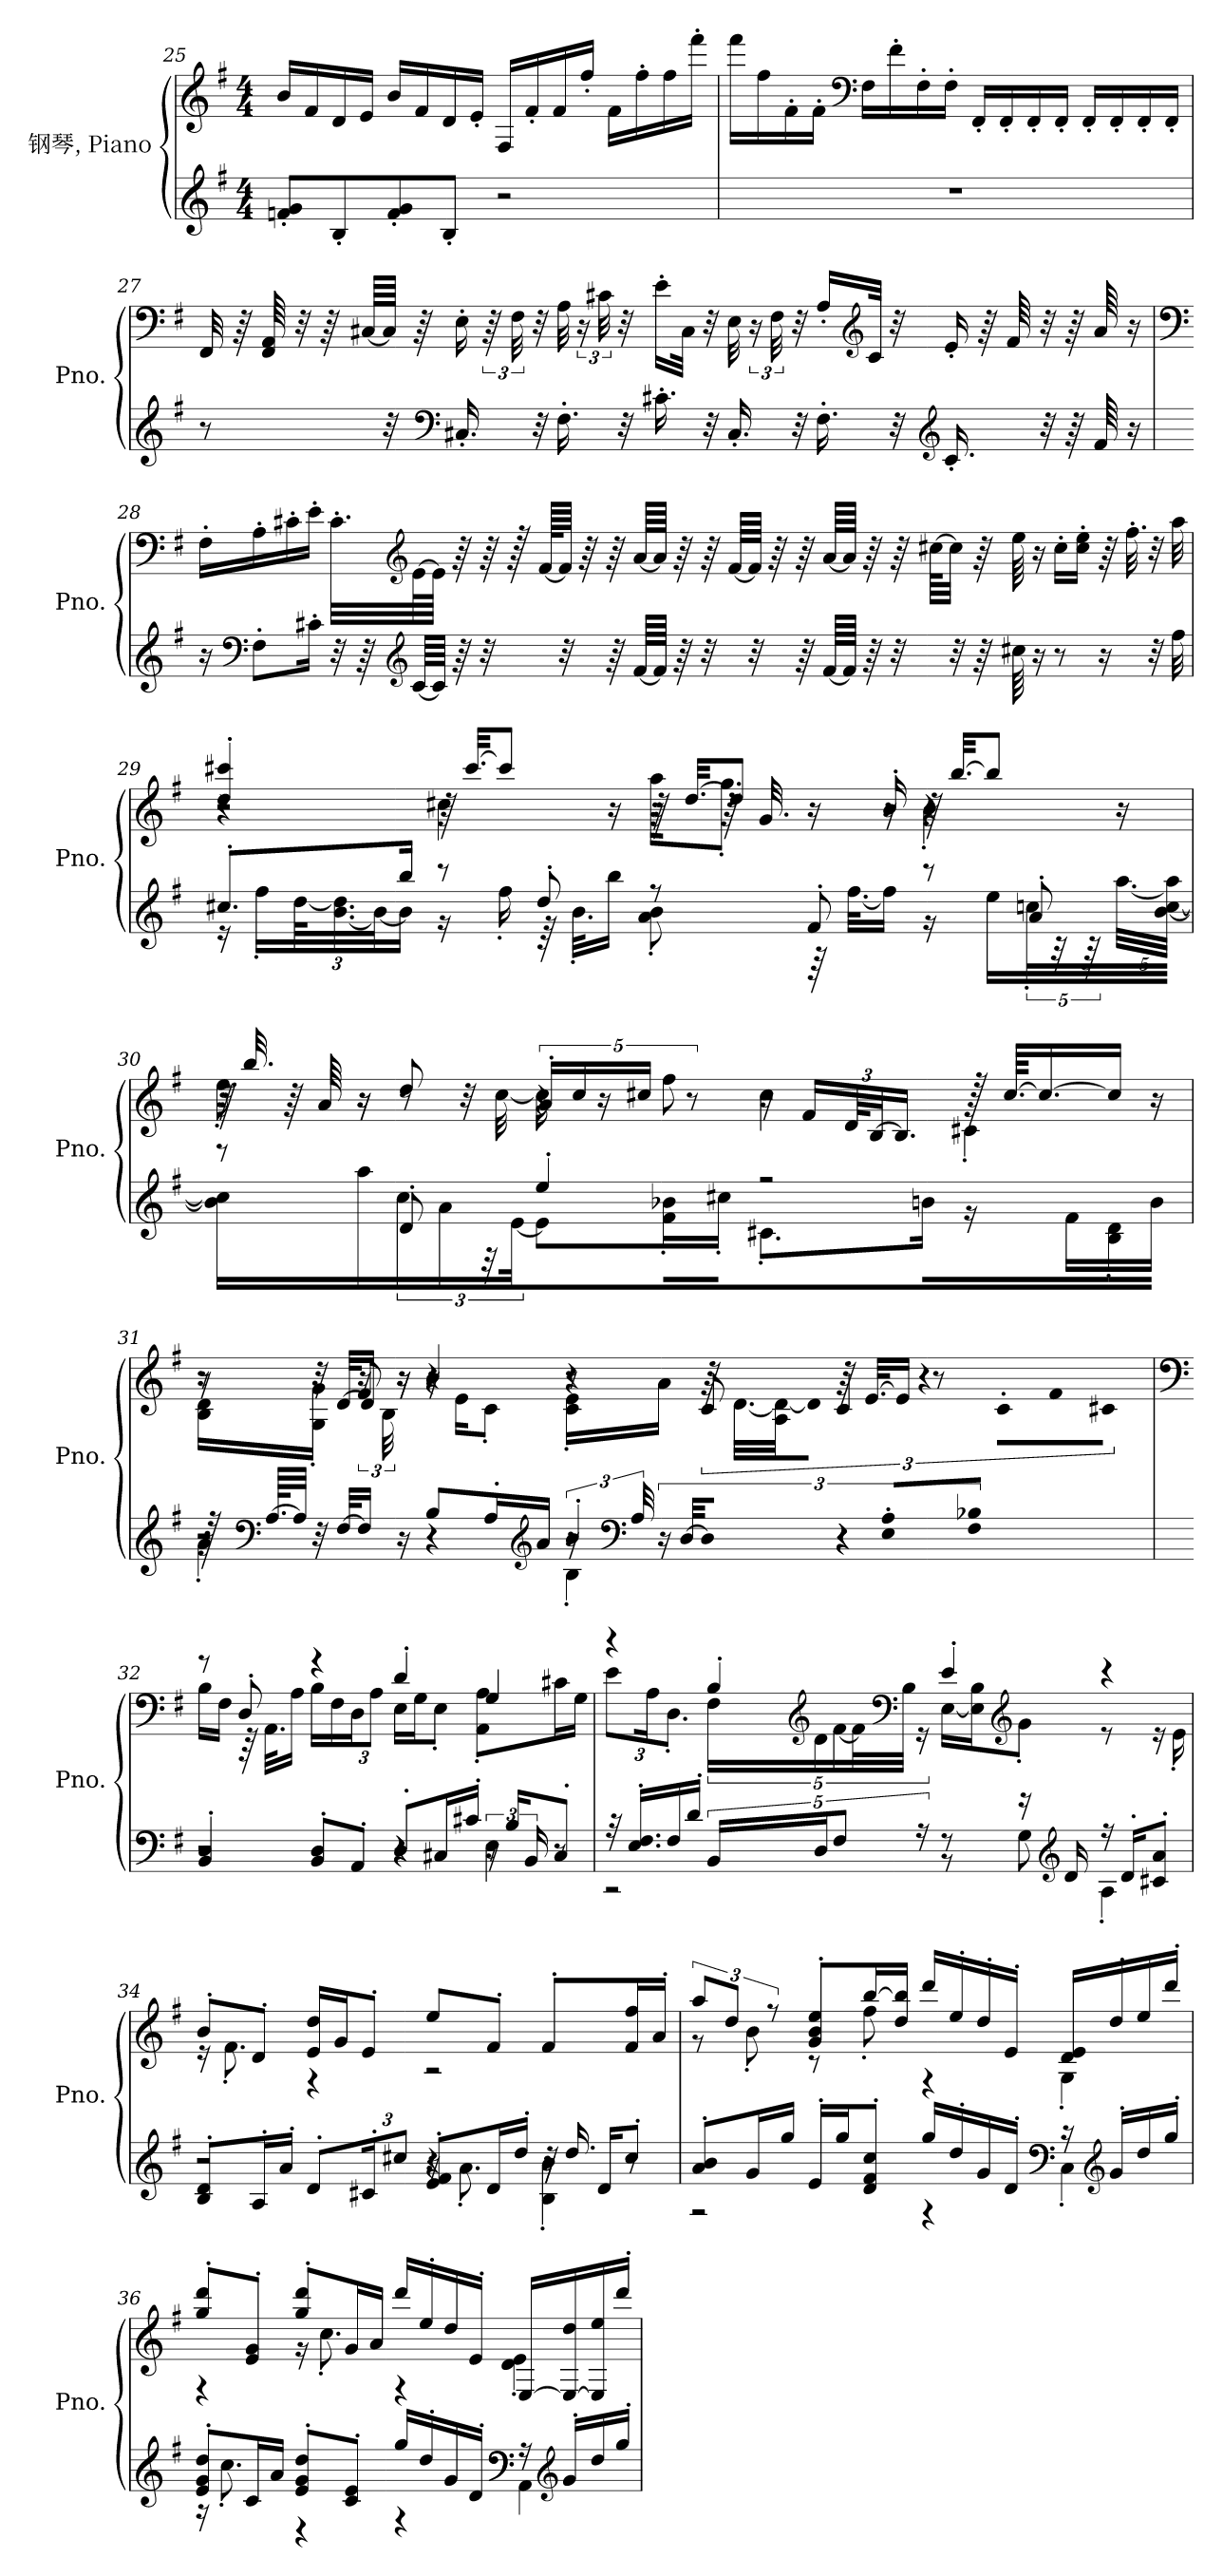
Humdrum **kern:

**kern	**kern
*part1	*part1
*staff2	*staff1
*I"钢琴, Piano	*
*I'Pno.	*
!!LO:PB:g=z
*clefG2	*clefG2
*k[f#]	*k[f#]
*M4/4	*M4/4
=25	=25
8fn/' 8g/'L	16b/LL
.	16f#/
8B'/	16d/
.	16e/JJ
8f/' 8g/'	16b/LL
.	16f#/
8B'/J	16d/
.	16e'/JJ
2r	16F#/LL
.	16f#'/
.	16f#/
.	16ff#'/JJ
.	16f#\LL
.	16ff#'\
.	16ff#\
.	16fff#'\JJ
=26	=26
1r	16fff#\LL
.	16ff#\
.	16f#'\
.	16f#'\JJ
*	*clefF4
.	16F#\LL
.	16f#'\
.	16F#'\
.	16F#'\JJ
.	16FF#'/LL
.	16FF#'/
.	16FF#'/
.	16FF#'/JJ
.	16FF#'/LL
.	16FF#'/
.	16FF#'/
.	16FF#'/JJ
!!LO:LB:g=z
=27	=27
8r	32FF#/
.	64r
.	64FF#/ 64AA/
.	32r
.	64r
.	[64C#X/LLLL
32r	64C#/JJJJ]
.	64r
*clefF4	*
16.C#X'/	16E'\
.	96r
.	48F#\
32r	32r
16.F#'\	32A\
.	24r
.	48c#X\
32r	32r
16.c#X'\	16e'\LL
.	32C#\JJk
32r	32r
16.C#'/	32E\
.	24r
.	48F#\
32r	32r
16.F#'\	16A'/LL
*	*clefG2
.	32c#/JJk
32r	32r
*clefG2	*
16.c#'/	16e'/
.	64r
.	64f#/
32r	32r
64r	64r
64f#/	64a/
16r	16r
!!LO:LB:g=z
=28	=28
*	*clefF4
16r	16F#'\LL
*clefF4	*
8F#'\L	16A'\
.	16c#X'\
16c#X'\Jk	16e'\JJ
32r	32.c#'\LLL
64r	.
*clefG2	*clefG2
[64c#/LLLL	[64e\L
64c#/JJJJ]	64e\JJJJ]
64r	64r
32r	64r
.	128r
.	[128f#/KLLLL
32r	64f#/JJJJ]
.	64r
64r	64r
[64f#/LLLL	[64a/LLLL
64f#/JJJJ]	64a/JJJJ]
64r	64r
32r	64r
.	[64f#/LLLL
32r	64f#/JJJJ]
.	64r
64r	64r
[64f#/LLLL	[64a/LLLL
64f#/JJJJ]	64a/JJJJ]
64r	64r
32r	64r
.	[64cc#X\KLLL
32r	32cc#\JJJ]
64r	64r
64cc#X\	64ee\
16r	16r
8r	16cc#'\LL
.	16cc#\' 16ee\'JJ
16r	64r
.	32.ff#'\
32r	32r
32ff#\	32aa\
!!LO:LB:g=z
=29	=29
*^	*^
*	*	*	*^
8.cc#X'/L	16r	4dd/' 4ccc#X/'	4r	2r
.	16ff#'\LL	.	.	.
*	*Xbrackettup	*	*	*
.	[96dd\KL	.	.	.
.	[48.b\ 48.dd\]	.	.	.
.	48b\J_	.	.	.
16bb/Jk	16b\JJ]	.	.	.
8r	16r	64r	4cc#X\	.
.	.	[32.ccc#/KKL	.	.
.	16ff#'\	8ccc#/J]	.	.
8dd'/	64r	.	.	.
.	32.b'\KLL	.	.	.
.	16bb\JJ	16r	.	.
8r	8a\' 8b\'	16r	16aa\KL	64r
.	.	.	.	[32.dd/KKL
.	.	64r	8.gg'\J	8dd/J]
.	.	32.g/	.	.
8f#'/	64r	16r	.	.
.	[32.ff#\KLL	.	.	.
.	16ff#\JJ]	16b'/	.	16r
8r	16r	64r	4b'\	4r
.	.	[32.bb/KKL	.	.
.	16ee\LL	8bb/J]	.	.
*	*brackettup	*	*	*
8a'/	40ccn'\JJk	.	.	.
.	40r	.	.	.
.	80r	.	.	.
.	[40.aa\LLL	16r	.	.
.	[40b\ [40cc\ 40aa\]JJJ	.	.	.
!!LO:LB:g=z	!!	!!
=30	=30	=30	=30	=30
8r	16b\] 16cc\]LL	64r	8.ee'\	32r
.	.	32.bb/	.	.
.	.	.	.	64r
.	.	.	.	64a/
.	16aa\	16r	.	16r
8d'/	24cc\	8r	.	8dd/
.	24a\JJ	.	.	.
.	.	.	32r	.
.	48r	.	.	.
.	.	.	[32cc\	.
.	[48e\	.	.	.
4ee'/	8e\L]	4r	16cc\]	20a'/LL
.	.	.	.	20cc/
.	.	.	16r	.
.	.	.	.	20cc#X/JJ
.	16f#\' 16b-X\'L	.	8ff#\	.
.	.	.	.	10r
.	16cc#X'\JJ	.	.	.
2r	8.c#X'\L	2r	4cc#\	16r
.	.	.	.	16f#/LL
*	*	*	*	*Xbrackettup
.	.	.	.	96d/KL
.	.	.	.	[48B/J
.	.	.	.	16.B/JJ]
.	16bn\Jk	.	.	.
.	16r	.	4c#X'\	128r
.	.	.	.	[64.cc#/KKLL
.	.	.	.	16.cc#/_
.	16f#\LL	.	.	.
.	16B\' 16d\'	.	.	16cc#/JJ]
.	16b\JJ	.	.	16r
!!LO:LB:g=z	!!	!!
=31	=31	=31	=31	=31
*	*^	*	*	*
2r	4a'\	128r	8r	16B\ 16d\LL	16r
*clefF4	*	*	*	*	*
.	.	[64.A/KLLL	.	.	.
.	.	32A/JJJ]	.	.	.
.	.	32r	.	16G\' 16g\'JJ	32r
.	.	[32F#/KLL	.	.	[32d/KLL
*	*	*	*	*brackettup	*
.	.	16F#/JJ]	8f#'/	24r	16d/JJ]
.	.	.	.	48B\	.
.	.	16r	.	16r	16r
.	4r	8B/L	4b/	16r	4r
.	.	.	.	16e\KL	.
.	.	16A'/L	.	8c'\J	.
*clefG2	*	*	*	*	*
.	.	16a/JJ	.	.	.
4b'/	4B'\	24r	4r	16c\' 16e\'LL	8r
*clefF4	*	*	*	*	*
.	.	48A/	.	.	.
.	.	24r	.	16a\JJ	.
.	.	[48D/KKL	.	.	.
.	.	8D/J]	.	96r	8c'/
.	.	.	.	[48.d\LLL	.
.	.	.	.	48A\ 48d\_J	.
.	.	.	.	16d\JJ]	.
4r	4r	8E/' 8A/'L	64r	16r	4c'/
.	.	.	[32.e/KLL	.	.
.	.	.	16e/JJ]	16c'\LL	.
.	.	8F#/ 8B-X/J	8r	16f#\	.
.	.	.	.	16c#X\JJ	.
*	*	*	*v	*v	*v
!!LO:PB:g=z
=32	=32	=32	=32
*	*	*	*clefF4
*	*	*	*^
2r	2r	4BB/' 4D/'	8r	16B\LL
.	.	.	.	16F#\JJ
.	.	.	8D'/	64r
.	.	.	.	32.AA\KLL
.	.	.	.	16A\JJ
.	.	8BB/' 8D/'L	4r	16B\LL
.	.	.	.	16F#\
*	*	*	*	*Xbrackettup
.	.	8AA'/J	.	24D\J
.	.	.	.	12A\J
4r	4r	8D'/L	4d'/	16E\LL
.	.	.	.	16G\J
.	.	16C#X/L	.	8E'\J
.	.	16c#X'/JJ	.	.
16r	4E\	12r	4G/	8AA\' 8A\'L
16B/KL	.	.	.	.
.	.	24BB/	.	.
8C#'/J	.	8r	.	16c#X\L
.	.	.	.	16G\JJ
*	*v	*v	*	*
!!LO:LB:g=z	!!
=33	=33	=33	=33
32r	2r	4r	12e\L
16.E/' 16.F#/'LL	.	.	.
.	.	.	24A\K
16F#/	.	.	12.D'\J
16d'/JJ	.	.	.
*	*	*	*brackettup
20BB/LL	.	4B'/	20F#\LL
*	*	*clefG2	*
20D/J	.	.	20d\
10F#/J	.	.	[20f#\
.	.	.	40f#\L]
*	*	*clefF4	*
.	.	.	40B\JJJ
20r	.	.	20r
8r	8r	4e'/	[16E\LL
.	.	.	16E\] 16B\J
*	*	*clefG2	*
16r	8G\	.	8g'\J
*clefG2	*	*	*
16d/	.	.	.
16r	4A'\	4r	8r
16d'/KL	.	.	.
8c#X/' 8a/'J	.	.	16r
.	.	.	16e'\
!!LO:LB:g=z	!!
=34	=34	=34	=34
*	*^	*	*
2r	2r	8B/' 8d/'L	8b'/L	16r
.	.	.	.	8.f#'\
.	.	16A'/L	8d'/J	.
.	.	16a'/JJ	.	.
.	.	8d'/L	16e/ 16dd/LL	4r
.	.	.	16g/J	.
*	*	*Xbrackettup	*	*
.	.	24c#X'/K	8e'/J	.
.	.	12cc#X/J	.	.
4r	16r	8e/' 8f#/'L	8ee/L	2r
.	8.a'\	.	.	.
.	.	16d/L	8f#'/J	.
.	.	16dd'/JJ	.	.
32r	4B\' 4b\'	16r	8f#'/L	.
16.dd/	.	.	.	.
.	.	16d/KL	.	.
8r	.	8cc#'/J	16f#/ 16ff#/L	.
.	.	.	16a'/JJ	.
*	*v	*v	*	*
=35	=35	=35	=35
8a/' 8b/'L	2r	12aa/L	8r
.	.	12dd/J	.
16g/L	.	.	8b'\
.	.	12r	.
16gg/JJ	.	.	.
16e'/LL	.	8g/' 8b/' 8ee/'L	8r
16gg/J	.	.	.
8d/' 8f#/' 8cc/'J	.	[16bb/L	8ff#'\
.	.	16dd/ 16bb/]JJ	.
16gg/LL	4r	16ddd/LL	4r
16dd'/	.	16ee'/	.
16g/	.	16dd'/	.
16d'/JJ	.	16e'/JJ	.
*clefF4	*	*	*
16r	4C'\	16d/ 16e/LL	4G'\
*clefG2	*	*	*
16g'/LL	.	16dd'/	.
16dd/	.	16ee/	.
16gg'/JJ	.	16ddd'/JJ	.
!!LO:LB:g=z	!!
=36	=36	=36	=36
8e/' 8g/' 8dd/'L	16r	8gg/' 8ddd/'L	4r
.	8.cc'\	.	.
16c/L	.	8e/' 8g/'J	.
16a/JJ	.	.	.
8e/' 8g/' 8dd/'L	4r	8gg/' 8ddd/'L	16r
.	.	.	8.cc'\
8c/' 8e/'J	.	16g/L	.
.	.	16a/JJ	.
16gg/LL	4r	16ddd/LL	4r
16dd'/	.	16ee'/	.
16g/	.	16dd/	.
16d'/JJ	.	16e'/JJ	.
*clefF4	*	*	*
16r	4AA\	[16E/LL	4d\' 4e\'
*clefG2	*	*	*
16g'/LL	.	16E/_ 16dd/	.
16dd/	.	16E/] 16ee/	.
16gg'/JJ	.	16ddd'/JJ	.
*v	*v	*	*
*	*v	*v
=	=
*-	*-
